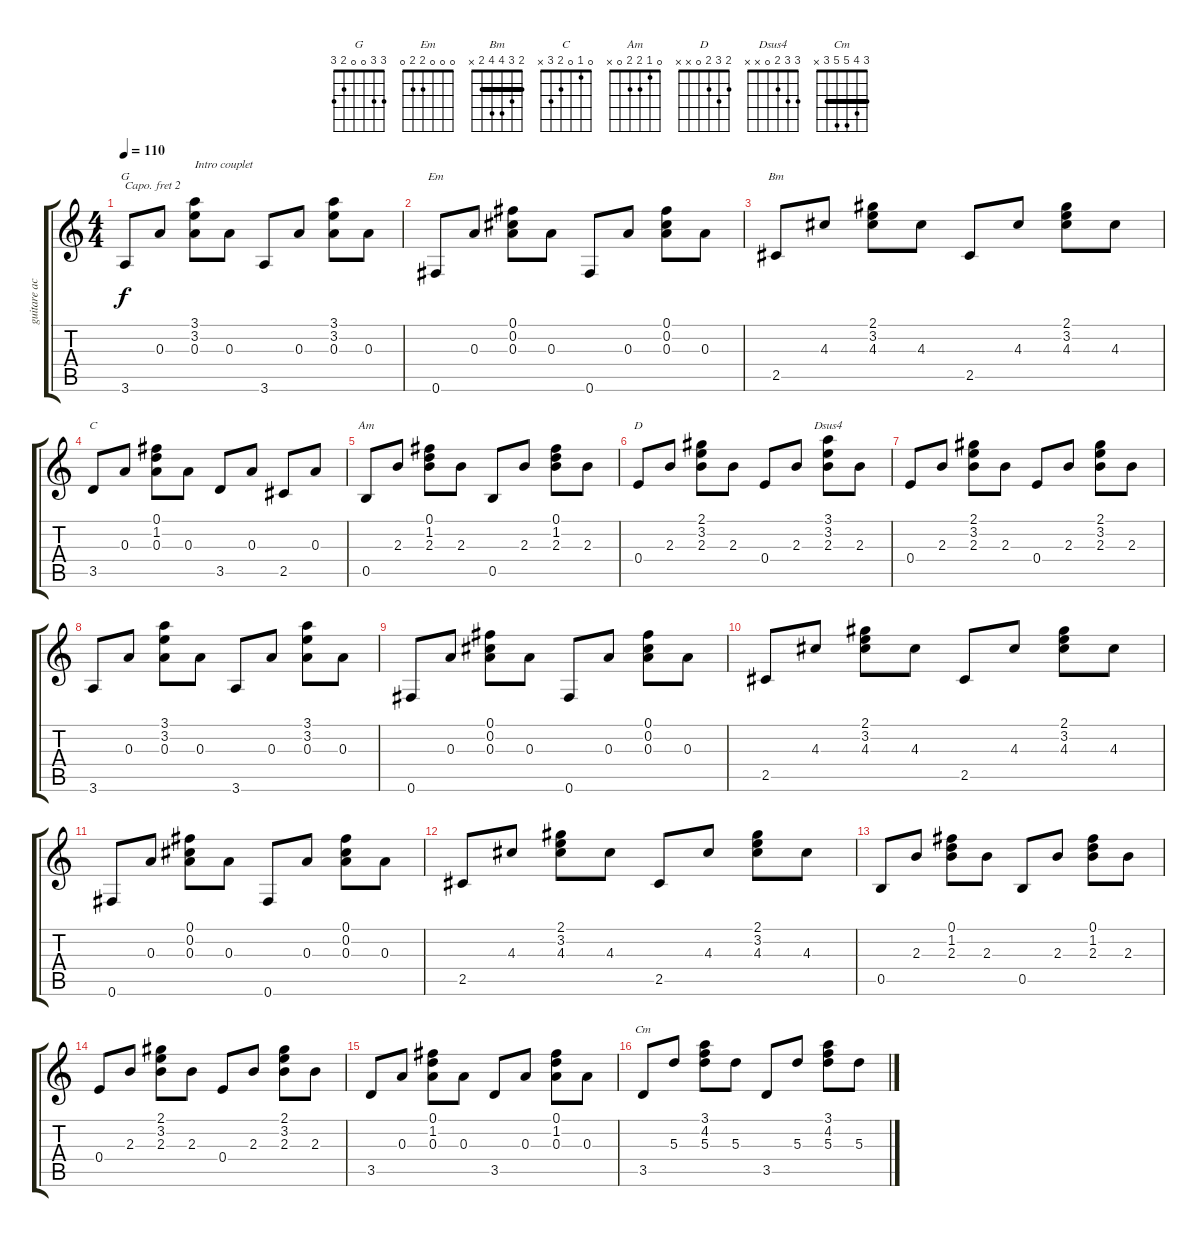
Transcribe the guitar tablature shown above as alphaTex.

\track ("guitare acoustique" "guitare ac") {instrument acousticguitarnylon}
\staff {score tabs}
\capo 2
\tuning (E4 B3 G3 D3 A2 E2) {hide}
\chord ("G" 3 3 0 0 2 3)
\chord ("Em" 0 0 0 2 2 0)
\chord ("Bm" 2 3 4 4 2 x) {barre 2}
\chord ("C" 0 1 0 2 3 x)
\chord ("Am" 0 1 2 2 0 x)
\chord ("D" 2 3 2 0 x x)
\chord ("Dsus4" 3 3 2 0 x x)
\chord ("Cm" 3 4 5 5 3 x) {barre 3}
\ts (4 4)
\tempo 110
\clef g2
\ks c
3.6.8{ch "G" dy f instrument acousticguitarnylon} 0.3.8 (3.1 3.2 0.3).8{txt "Intro couplet"} 0.3.8 3.6.8 0.3.8 (3.1 3.2 0.3).8 0.3.8 |
0.6.8{ch "Em"} 0.3.8 (0.1 0.2 0.3).8 0.3.8 0.6.8 0.3.8 (0.1 0.2 0.3).8 0.3.8 |
2.5.8{ch "Bm"} 4.3.8 (2.1 3.2 4.3).8 4.3.8 2.5.8 4.3.8 (2.1 3.2 4.3).8 4.3.8 |
3.5.8{ch "C"} 0.3.8 (0.1 1.2 0.3).8 0.3.8 3.5.8 0.3.8 2.5.8 0.3.8 |
0.5.8{ch "Am"} 2.3.8 (0.1 1.2 2.3).8 2.3.8 0.5.8 2.3.8 (0.1 1.2 2.3).8 2.3.8 |
0.4.8{ch "D"} 2.3.8 (2.1 3.2 2.3).8 2.3.8 0.4.8 2.3.8 (3.1 3.2 2.3).8{ch "Dsus4"} 2.3.8 |
0.4.8 2.3.8 (2.1 3.2 2.3).8 2.3.8 0.4.8 2.3.8 (2.1 3.2 2.3).8 2.3.8 |
3.6.8 0.3.8 (3.1 3.2 0.3).8 0.3.8 3.6.8 0.3.8 (3.1 3.2 0.3).8 0.3.8 |
0.6.8 0.3.8 (0.1 0.2 0.3).8 0.3.8 0.6.8 0.3.8 (0.1 0.2 0.3).8 0.3.8 |
2.5.8 4.3.8 (2.1 3.2 4.3).8 4.3.8 2.5.8 4.3.8 (2.1 3.2 4.3).8 4.3.8 |
0.6.8 0.3.8 (0.1 0.2 0.3).8 0.3.8 0.6.8 0.3.8 (0.1 0.2 0.3).8 0.3.8 |
2.5.8 4.3.8 (2.1 3.2 4.3).8 4.3.8 2.5.8 4.3.8 (2.1 3.2 4.3).8 4.3.8 |
0.5.8 2.3.8 (0.1 1.2 2.3).8 2.3.8 0.5.8 2.3.8 (0.1 1.2 2.3).8 2.3.8 |
0.4.8 2.3.8 (2.1 3.2 2.3).8 2.3.8 0.4.8 2.3.8 (2.1 3.2 2.3).8 2.3.8 |
3.5.8 0.3.8 (0.1 1.2 0.3).8 0.3.8 3.5.8 0.3.8 (0.1 1.2 0.3).8 0.3.8 |
3.5.8{ch "Cm"} 5.3.8 (3.1 4.2 5.3).8 5.3.8 3.5.8 5.3.8 (3.1 4.2 5.3).8 5.3.8
